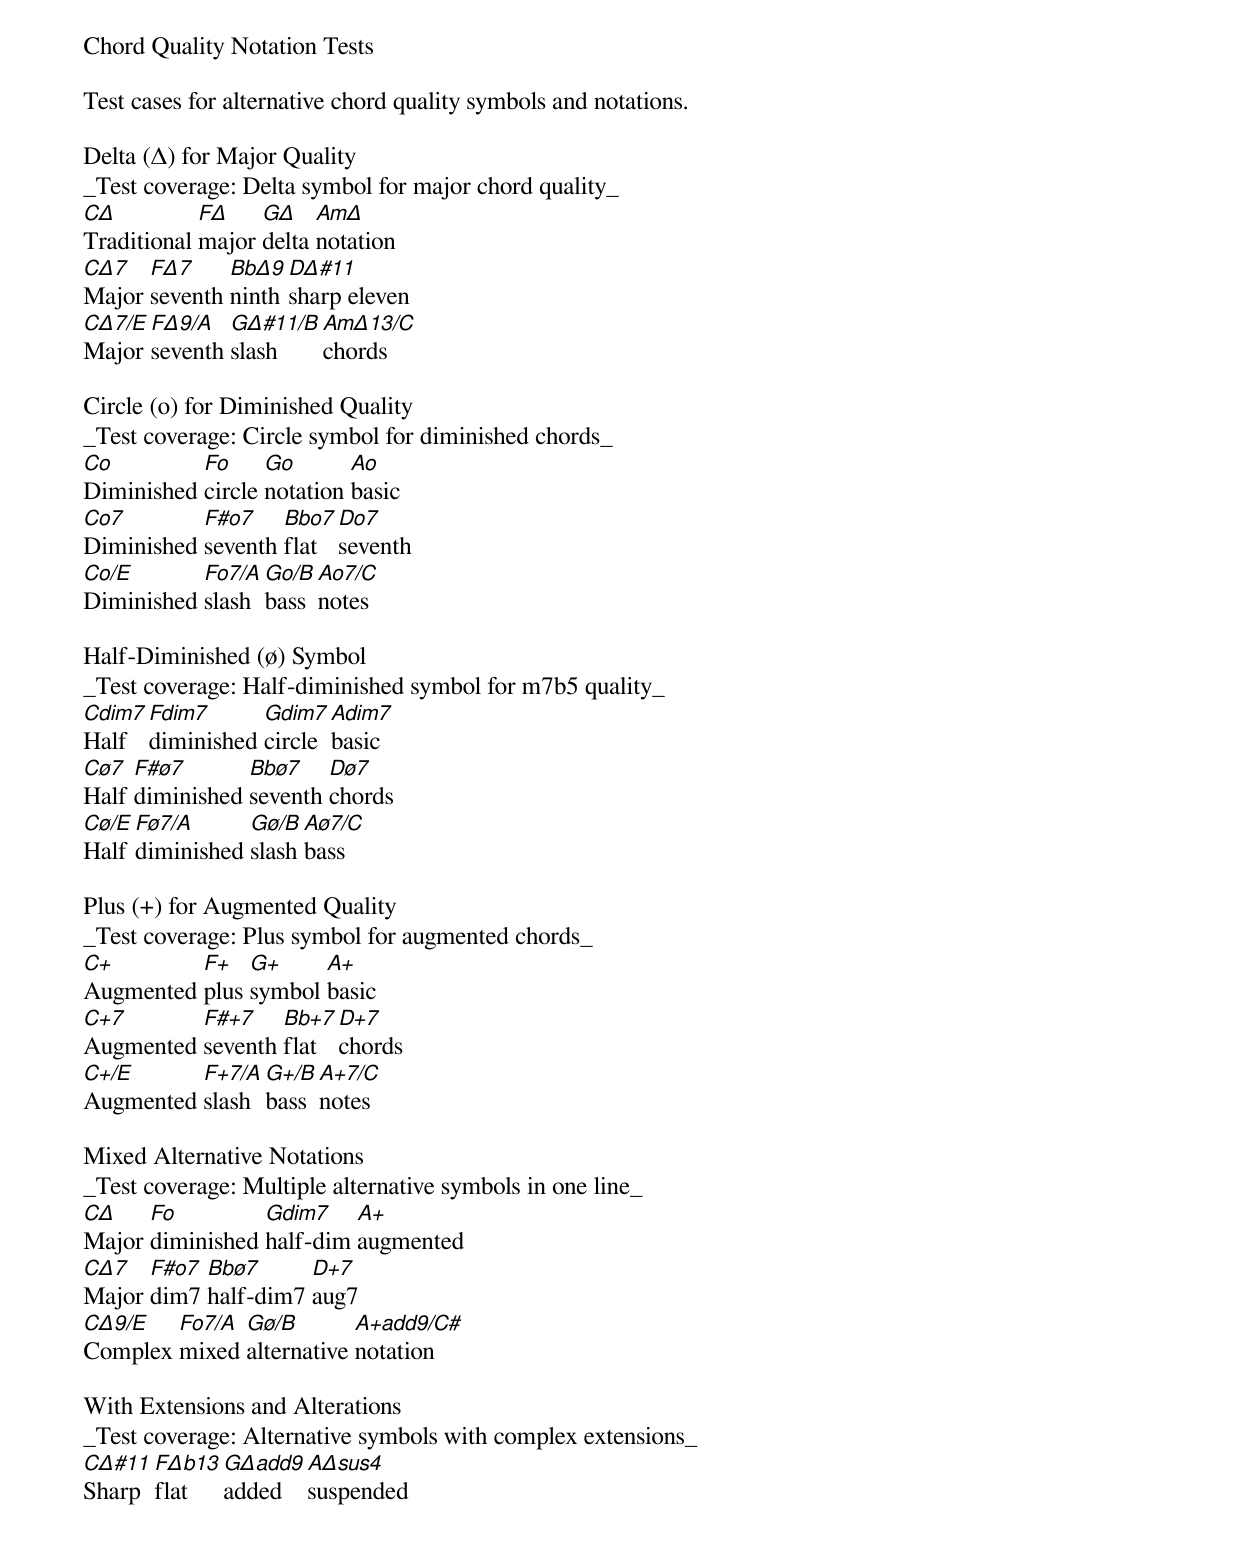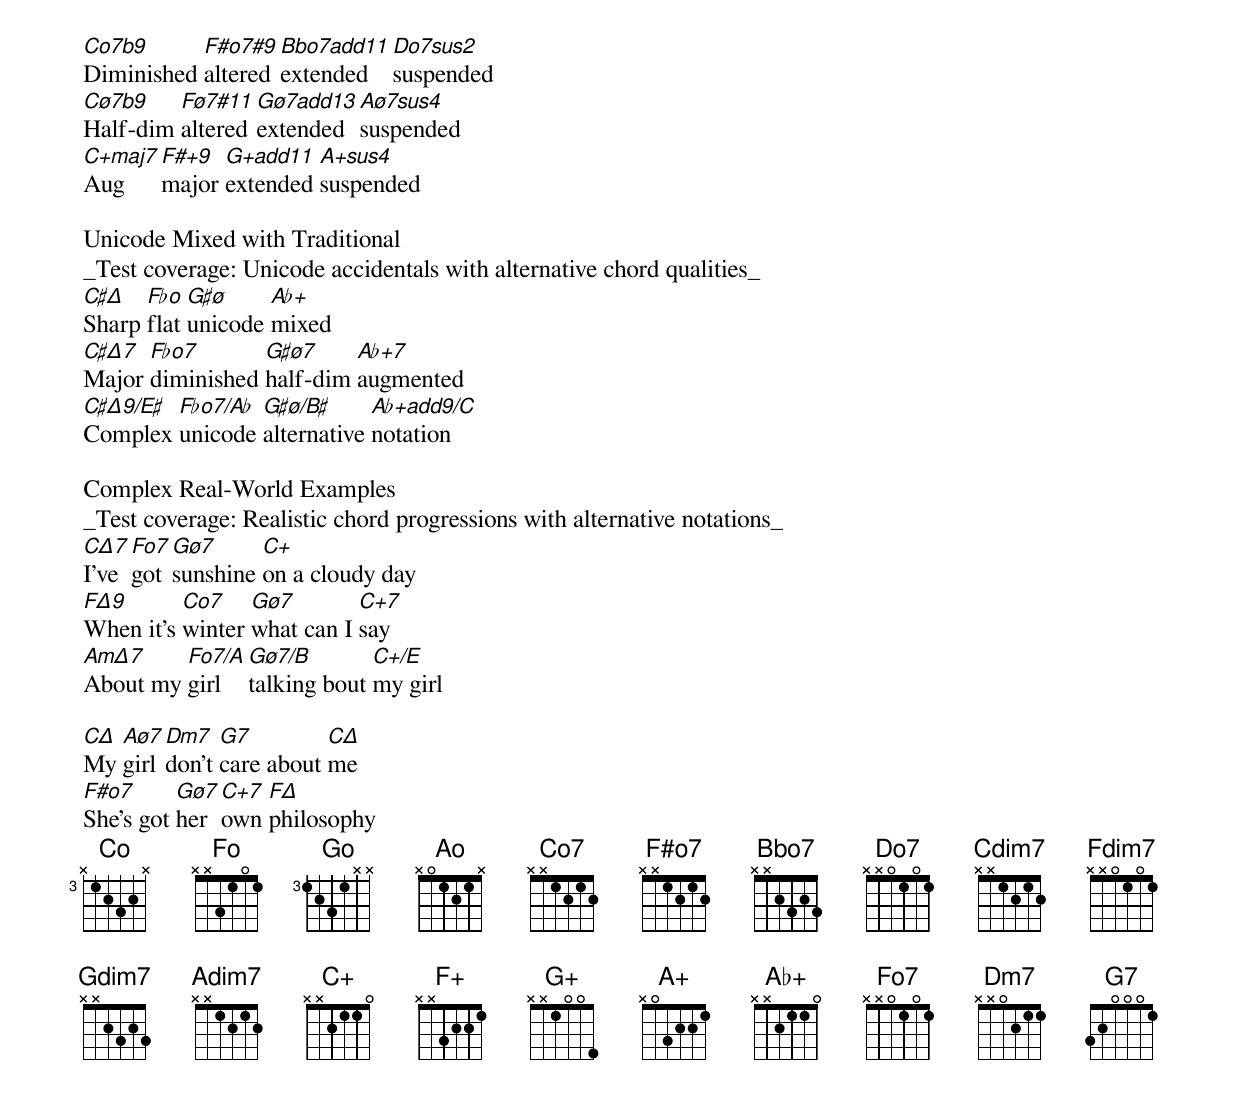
Chord Quality Notation Tests

Test cases for alternative chord quality symbols and notations.

Delta (Δ) for Major Quality
_Test coverage: Delta symbol for major chord quality_
[CΔ]Traditional [FΔ]major [GΔ]delta [AmΔ]notation
[CΔ7]Major [FΔ7]seventh [BbΔ9]ninth [DΔ#11]sharp eleven
[CΔ7/E]Major [FΔ9/A]seventh [GΔ#11/B]slash [AmΔ13/C]chords

Circle (o) for Diminished Quality
_Test coverage: Circle symbol for diminished chords_
[Co]Diminished [Fo]circle [Go]notation [Ao]basic
[Co7]Diminished [F#o7]seventh [Bbo7]flat [Do7]seventh
[Co/E]Diminished [Fo7/A]slash [Go/B]bass [Ao7/C]notes

Half-Diminished (ø) Symbol
_Test coverage: Half-diminished symbol for m7b5 quality_
[Cø]Half [Fø]diminished [Gø]circle [Aø]basic
[Cø7]Half [F#ø7]diminished [Bbø7]seventh [Dø7]chords
[Cø/E]Half [Fø7/A]diminished [Gø/B]slash [Aø7/C]bass

Plus (+) for Augmented Quality
_Test coverage: Plus symbol for augmented chords_
[C+]Augmented [F+]plus [G+]symbol [A+]basic
[C+7]Augmented [F#+7]seventh [Bb+7]flat [D+7]chords
[C+/E]Augmented [F+7/A]slash [G+/B]bass [A+7/C]notes

Mixed Alternative Notations
_Test coverage: Multiple alternative symbols in one line_
[CΔ]Major [Fo]diminished [Gø]half-dim [A+]augmented
[CΔ7]Major [F#o7]dim7 [Bbø7]half-dim7 [D+7]aug7
[CΔ9/E]Complex [Fo7/A]mixed [Gø/B]alternative [A+add9/C#]notation

With Extensions and Alterations
_Test coverage: Alternative symbols with complex extensions_
[CΔ#11]Sharp [FΔb13]flat [GΔadd9]added [AΔsus4]suspended
[Co7b9]Diminished [F#o7#9]altered [Bbo7add11]extended [Do7sus2]suspended
[Cø7b9]Half-dim [Fø7#11]altered [Gø7add13]extended [Aø7sus4]suspended
[C+maj7]Aug [F#+9]major [G+add11]extended [A+sus4]suspended

Unicode Mixed with Traditional
_Test coverage: Unicode accidentals with alternative chord qualities_
[C♯Δ]Sharp [F♭o]flat [G♯ø]unicode [A♭+]mixed
[C♯Δ7]Major [F♭o7]diminished [G♯ø7]half-dim [A♭+7]augmented
[C♯Δ9/E♯]Complex [F♭o7/A♭]unicode [G♯ø/B♯]alternative [A♭+add9/C]notation

Complex Real-World Examples
_Test coverage: Realistic chord progressions with alternative notations_
[CΔ7]I've [Fo7]got [Gø7]sunshine [C+]on a cloudy day
[FΔ9]When it's [Co7]winter [Gø7]what can I [C+7]say
[AmΔ7]About my [Fo7/A]girl [Gø7/B]talking bout [C+/E]my girl

[CΔ]My [Aø7]girl [Dm7]don't [G7]care about [CΔ]me
[F#o7]She's got [Gø7]her [C+7]own [FΔ]philosophy
